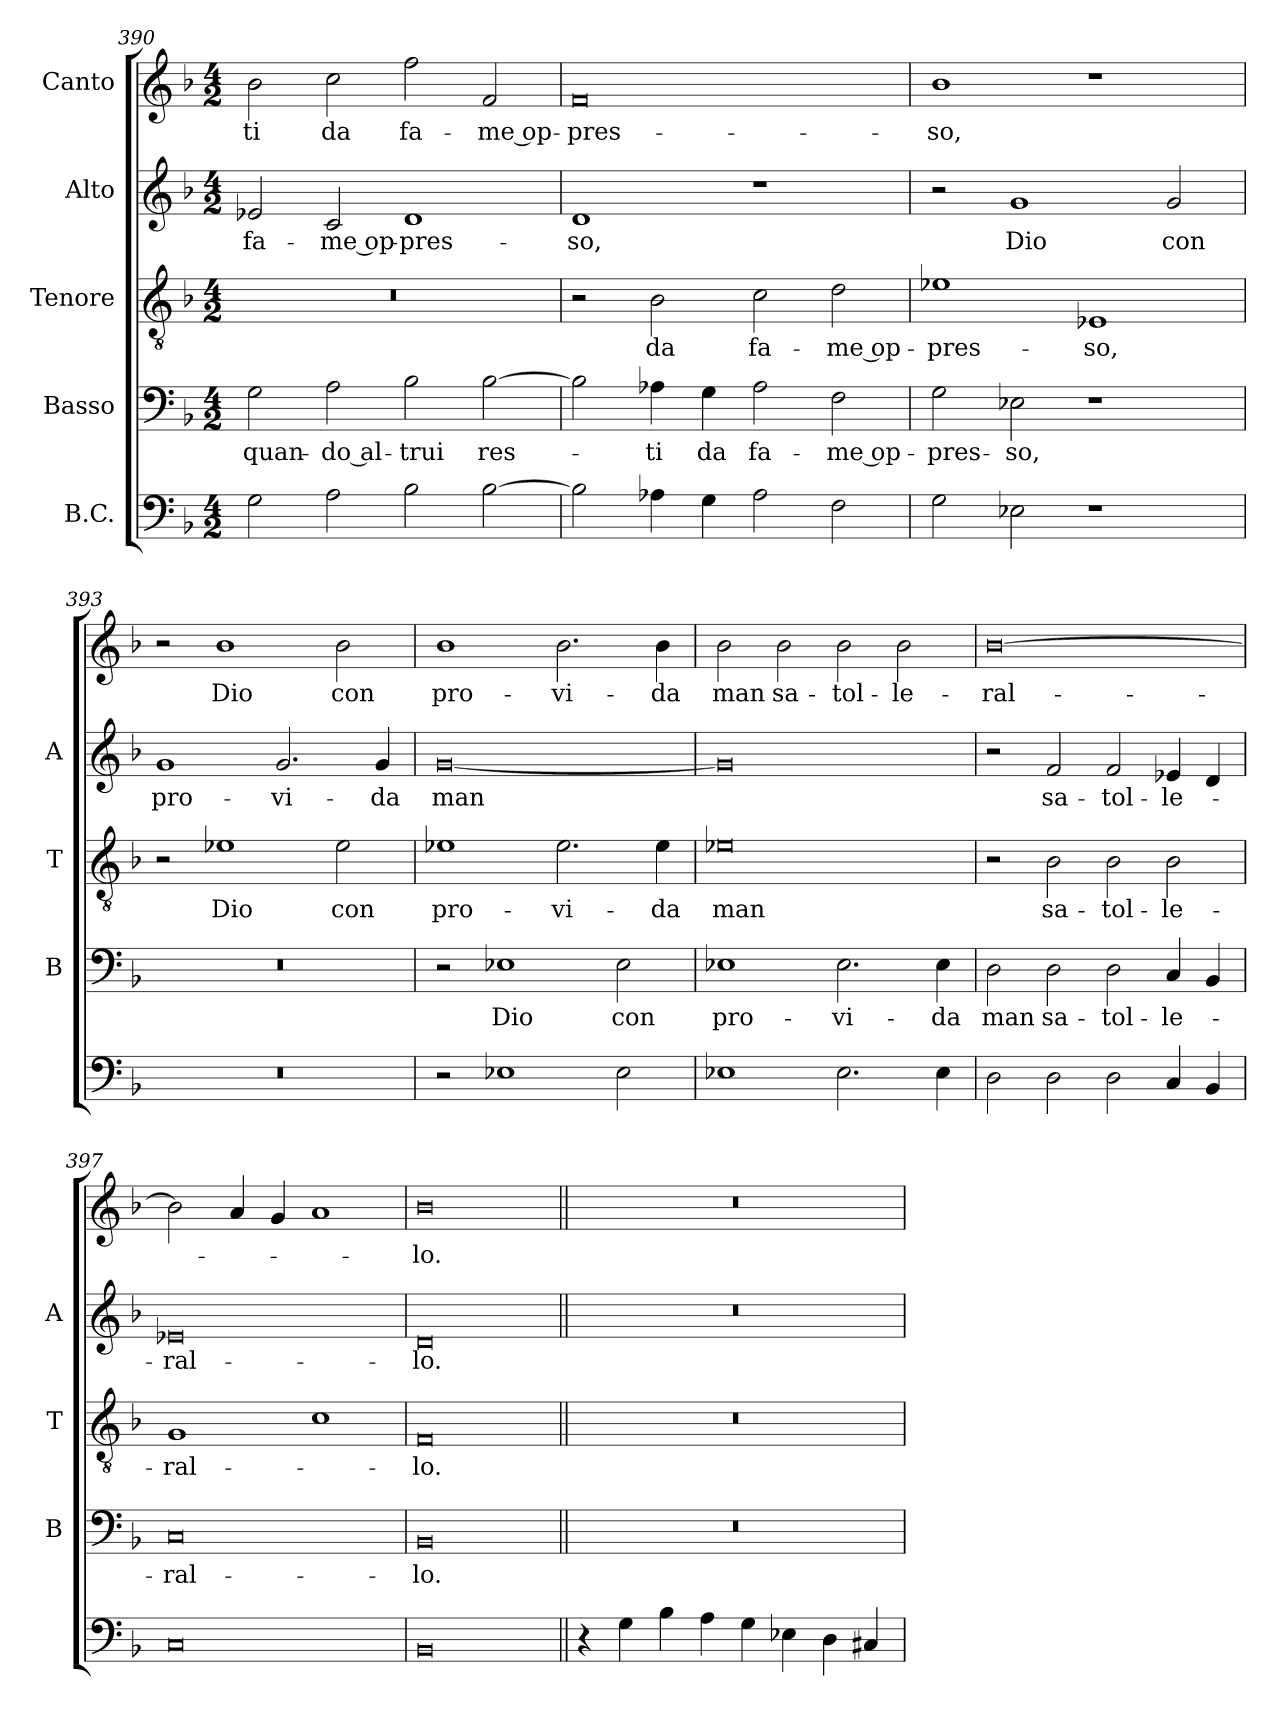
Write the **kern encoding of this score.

**kern	**kern	**text	**kern	**text	**kern	**text	**kern	**text
*part5	*part4	*part4	*part3	*part3	*part2	*part2	*part1	*part1
*staff5	*staff4	*staff4	*staff3	*staff3	*staff2	*staff2	*staff1	*staff1
*I"B.C.	*I"Basso	*	*I"Tenore	*	*I"Alto	*	*I"Canto	*
*	*I'B	*	*I'T	*	*I'A	*	*	*
*clefF4	*clefF4	*	*clefGv2	*	*clefG2	*	*clefG2	*
*k[b-]	*k[b-]	*	*k[b-]	*	*k[b-]	*	*k[b-]	*
*F:	*F:	*	*F:	*	*F:	*	*F:	*
*M4/2	*M4/2	*	*M4/2	*	*M4/2	*	*M4/2	*
=390	=390	=390	=390	=390	=390	=390	=390	=390
!	!	!LO:LY:b	!	!	!	!LO:LY:b	!	!LO:LY:b
2G\	2G\	quan-	0r	.	2e-X/	fa-	2b-\	-ti
!	!	!LO:LY:b	!	!	!	!LO:LY:b	!	!LO:LY:b
2A\	2A\	-do al-	.	.	2c/	-me op-	2cc\	da
!	!	!LO:LY:b	!	!	!	!LO:LY:b	!	!LO:LY:b
2B-\	2B-\	-trui	.	.	1d	-pres-	2ff\	fa-
!	!	!LO:LY:b	!	!	!	!	!	!LO:LY:b
[2B-\	[2B-\	res-	.	.	.	.	2f/	-me op-
=391	=391	=391	=391	=391	=391	=391	=391	=391
!	!	!	!	!	!	!LO:LY:b	!	!LO:LY:b
2B-\]	2B-\]	.	2r	.	1d	-so,	0f	-pres-
!	!	!LO:LY:b	!	!LO:LY:b	!	!	!	!
4A-X\	4A-X\	-ti	2B-\	da	.	.	.	.
!	!	!LO:LY:b	!	!	!	!	!	!
4G\	4G\	da	.	.	.	.	.	.
!	!	!LO:LY:b	!	!LO:LY:b	!	!	!	!
2A-\	2A-\	fa-	2c\	fa-	1r	.	.	.
!	!	!LO:LY:b	!	!LO:LY:b	!	!	!	!
2F\	2F\	-me op-	2d\	-me op-	.	.	.	.
=392	=392	=392	=392	=392	=392	=392	=392	=392
!	!	!LO:LY:b	!	!LO:LY:b	!	!	!	!LO:LY:b
2G\	2G\	-pres-	1e-X	-pres-	2r	.	1b-	-so,
!	!	!LO:LY:b	!	!	!	!LO:LY:b	!	!
2E-X\	2E-X\	-so,	.	.	1g	Dio	.	.
!	!	!	!	!LO:LY:b	!	!	!	!
1r	1r	.	1E-X	-so,	.	.	1r	.
!	!	!	!	!	!	!LO:LY:b	!	!
.	.	.	.	.	2g/	con	.	.
!!LO:LB:g=z
=393	=393	=393	=393	=393	=393	=393	=393	=393
!	!	!	!	!	!	!LO:LY:b	!	!
0r	0r	.	2r	.	1g	pro-	2r	.
!	!	!	!	!LO:LY:b	!	!	!	!LO:LY:b
.	.	.	1e-X	Dio	.	.	1b-	Dio
!	!	!	!	!	!	!LO:LY:b	!	!
.	.	.	.	.	2.g/	-vi-	.	.
!	!	!	!	!LO:LY:b	!	!	!	!LO:LY:b
.	.	.	2e-\	con	.	.	2b-\	con
!	!	!	!	!	!	!LO:LY:b	!	!
.	.	.	.	.	4g/	-da	.	.
=394	=394	=394	=394	=394	=394	=394	=394	=394
!	!	!	!	!LO:LY:b	!	!LO:LY:b	!	!LO:LY:b
2r	2r	.	1e-X	pro-	[0g	man	1b-	pro-
!	!	!LO:LY:b	!	!	!	!	!	!
1E-X	1E-X	Dio	.	.	.	.	.	.
!	!	!	!	!LO:LY:b	!	!	!	!LO:LY:b
.	.	.	2.e-\	-vi-	.	.	2.b-\	-vi-
!	!	!LO:LY:b	!	!	!	!	!	!
2E-\	2E-\	con	.	.	.	.	.	.
!	!	!	!	!LO:LY:b	!	!	!	!LO:LY:b
.	.	.	4e-\	-da	.	.	4b-\	-da
=395	=395	=395	=395	=395	=395	=395	=395	=395
!	!	!LO:LY:b	!	!LO:LY:b	!	!	!	!LO:LY:b
1E-X	1E-X	pro-	0e-X	man	0g]	.	2b-\	man
!	!	!	!	!	!	!	!	!LO:LY:b
.	.	.	.	.	.	.	2b-\	sa-
!	!	!LO:LY:b	!	!	!	!	!	!LO:LY:b
2.E-\	2.E-\	-vi-	.	.	.	.	2b-\	-tol-
!	!	!	!	!	!	!	!	!LO:LY:b
.	.	.	.	.	.	.	2b-\	-le-
!	!	!LO:LY:b	!	!	!	!	!	!
4E-\	4E-\	-da	.	.	.	.	.	.
=396	=396	=396	=396	=396	=396	=396	=396	=396
!	!	!LO:LY:b	!	!	!	!	!	!LO:LY:b
2D\	2D\	man	2r	.	2r	.	[0b-	-ral-
!	!	!LO:LY:b	!	!LO:LY:b	!	!LO:LY:b	!	!
2D\	2D\	sa-	2B-\	sa-	2f/	sa-	.	.
!	!	!LO:LY:b	!	!LO:LY:b	!	!LO:LY:b	!	!
2D\	2D\	-tol-	2B-\	-tol-	2f/	-tol-	.	.
!	!	!LO:LY:b	!	!LO:LY:b	!	!LO:LY:b	!	!
4C/	4C/	-le-	2B-\	-le-	4e-X/	-le-	.	.
4BB-/	4BB-/	.	.	.	4d/	.	.	.
=397	=397	=397	=397	=397	=397	=397	=397	=397
!	!	!LO:LY:b	!	!LO:LY:b	!	!LO:LY:b	!	!
0C	0C	-ral-	1G	-ral-	0e-X	-ral-	2b-\]	.
.	.	.	.	.	.	.	4a/	.
.	.	.	.	.	.	.	4g/	.
.	.	.	1c	.	.	.	1a	.
=398	=398	=398	=398	=398	=398	=398	=398	=398
!	!	!LO:LY:b	!	!LO:LY:b	!	!LO:LY:b	!	!LO:LY:b
0BB-	0BB-	-lo.	0F	-lo.	0d	-lo.	0b-	-lo.
!!LO:PB:g=z
=399||	=399||	=399||	=399||	=399||	=399||	=399||	=399||	=399||
4r	0r	.	0r	.	0r	.	0r	.
4G\	.	.	.	.	.	.	.	.
4B-\	.	.	.	.	.	.	.	.
4A\	.	.	.	.	.	.	.	.
4G\	.	.	.	.	.	.	.	.
4E-X\	.	.	.	.	.	.	.	.
4D\	.	.	.	.	.	.	.	.
4C#X/	.	.	.	.	.	.	.	.
=	=	=	=	=	=	=	=	=
*-	*-	*-	*-	*-	*-	*-	*-	*-
